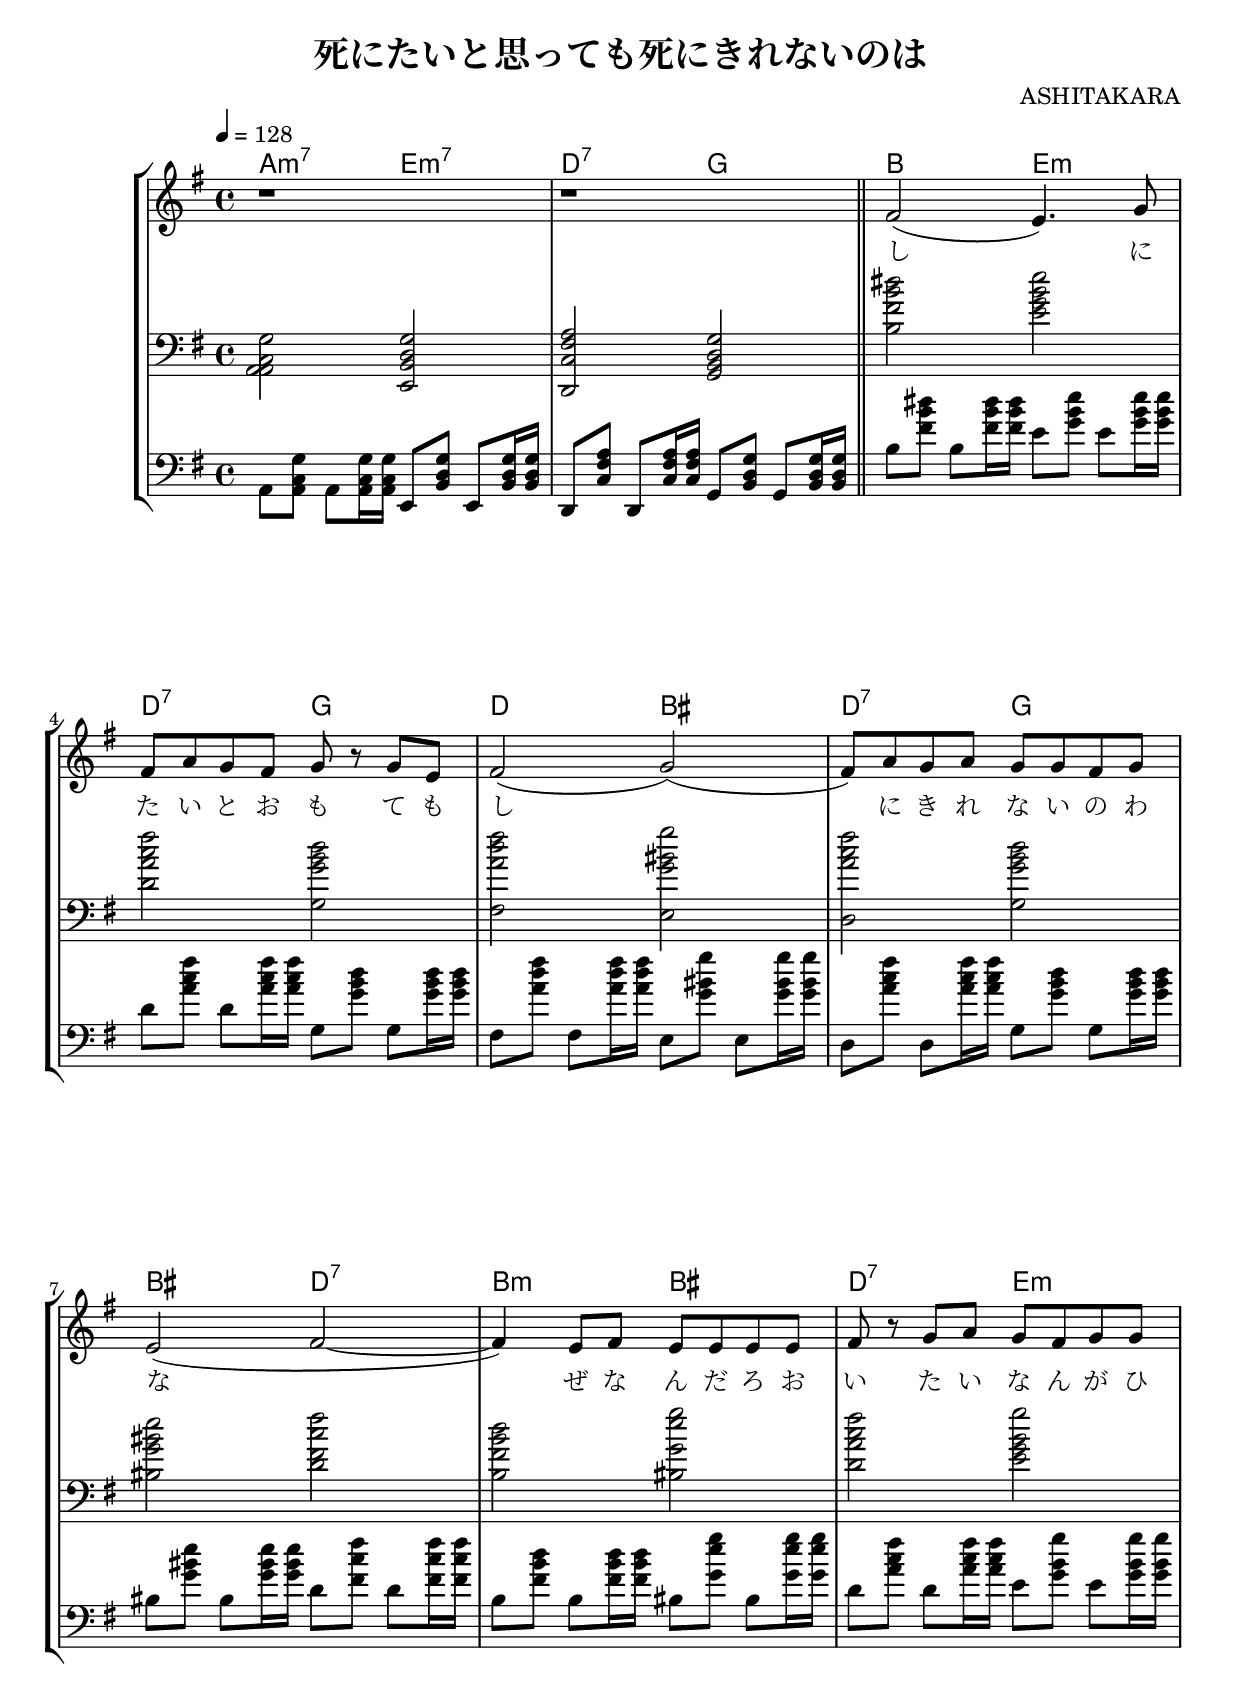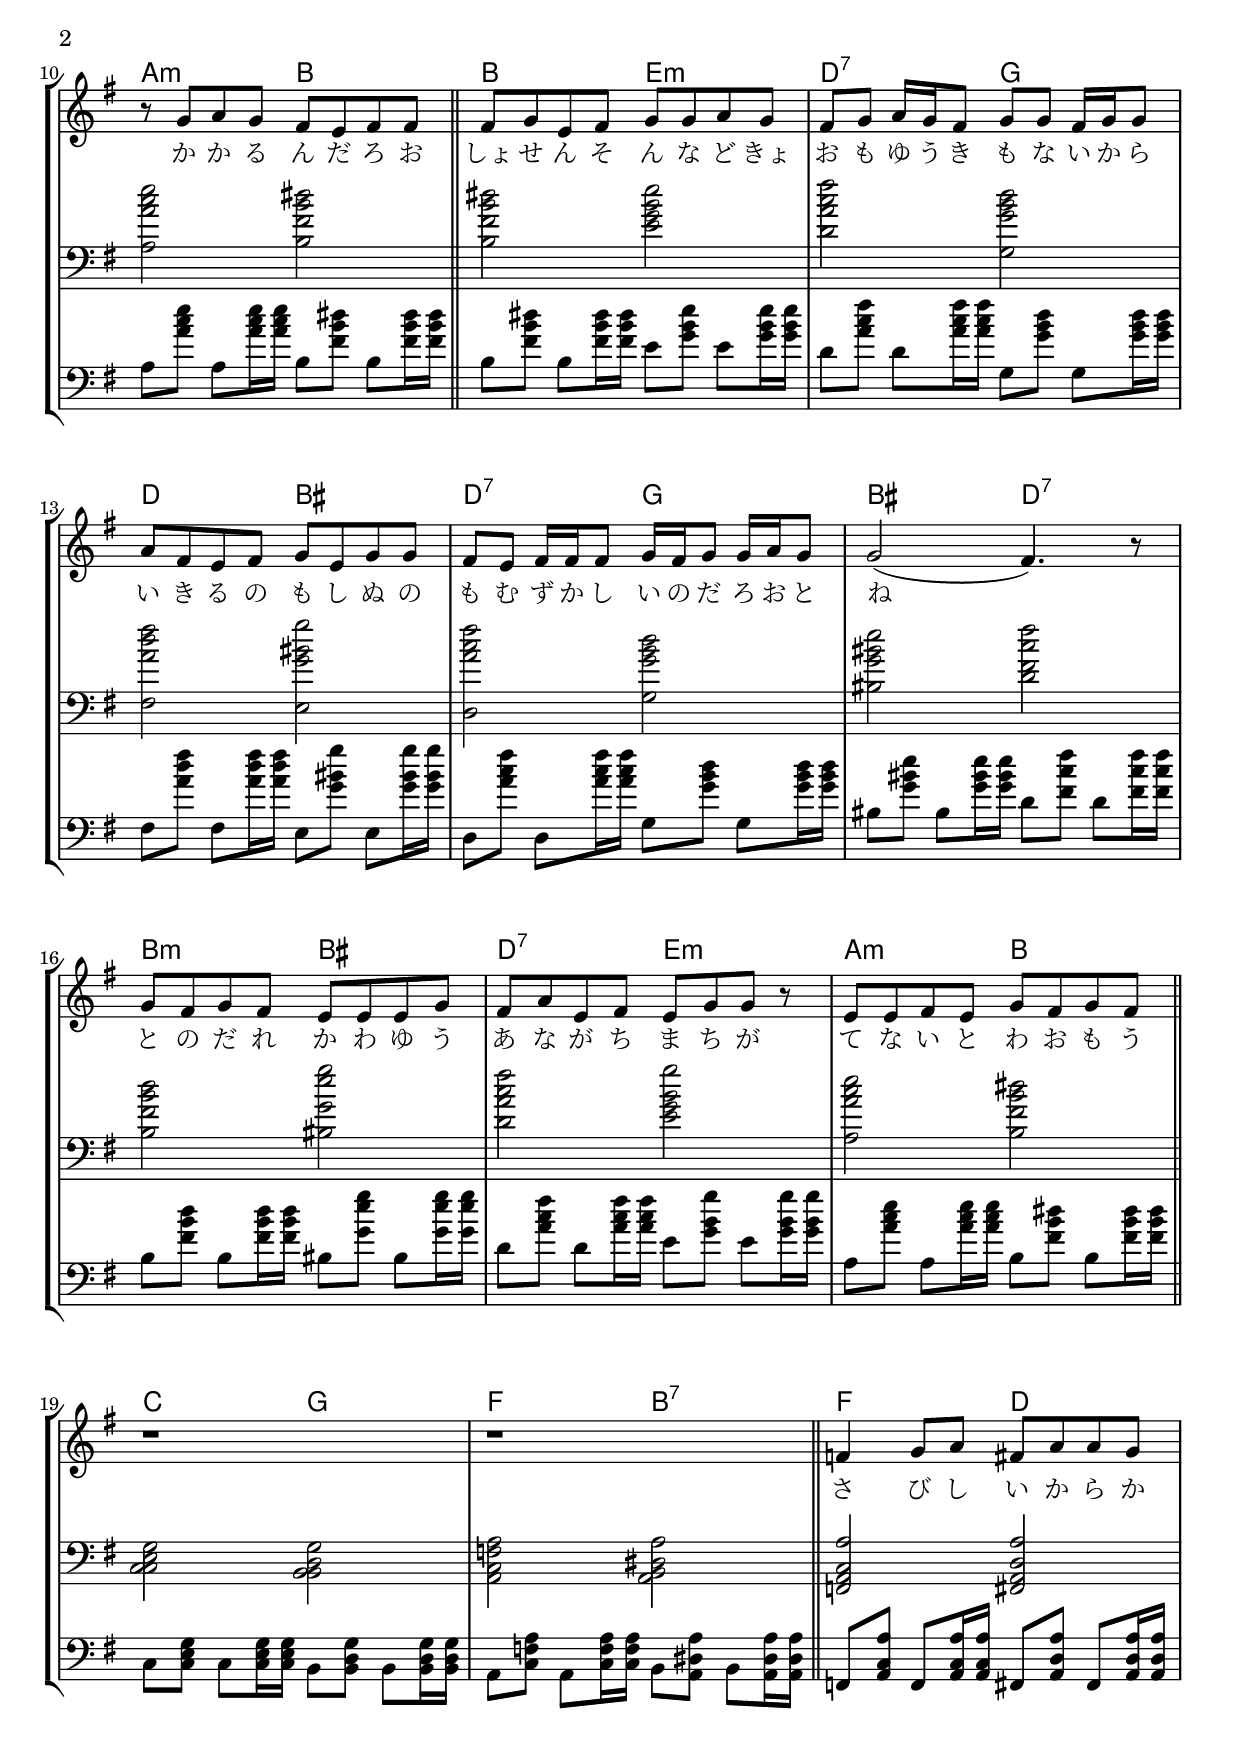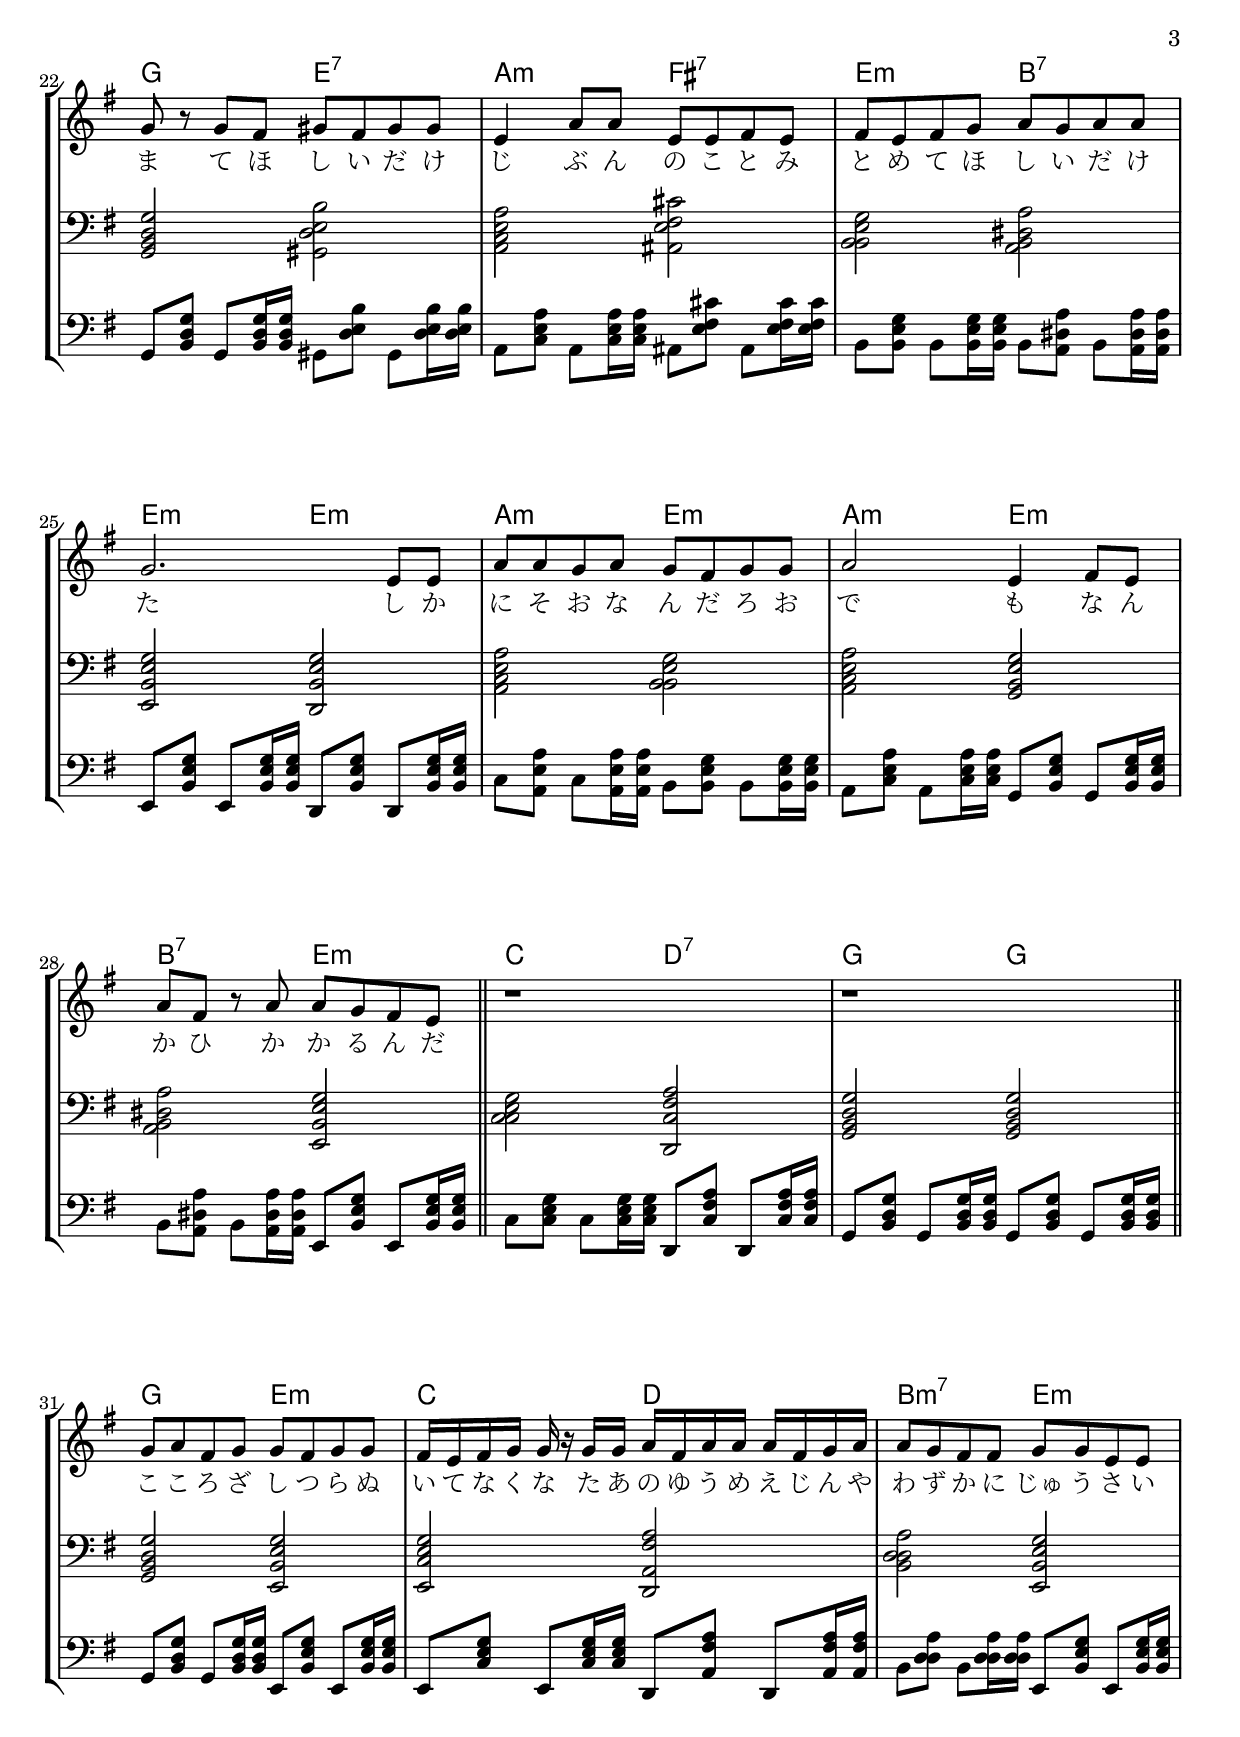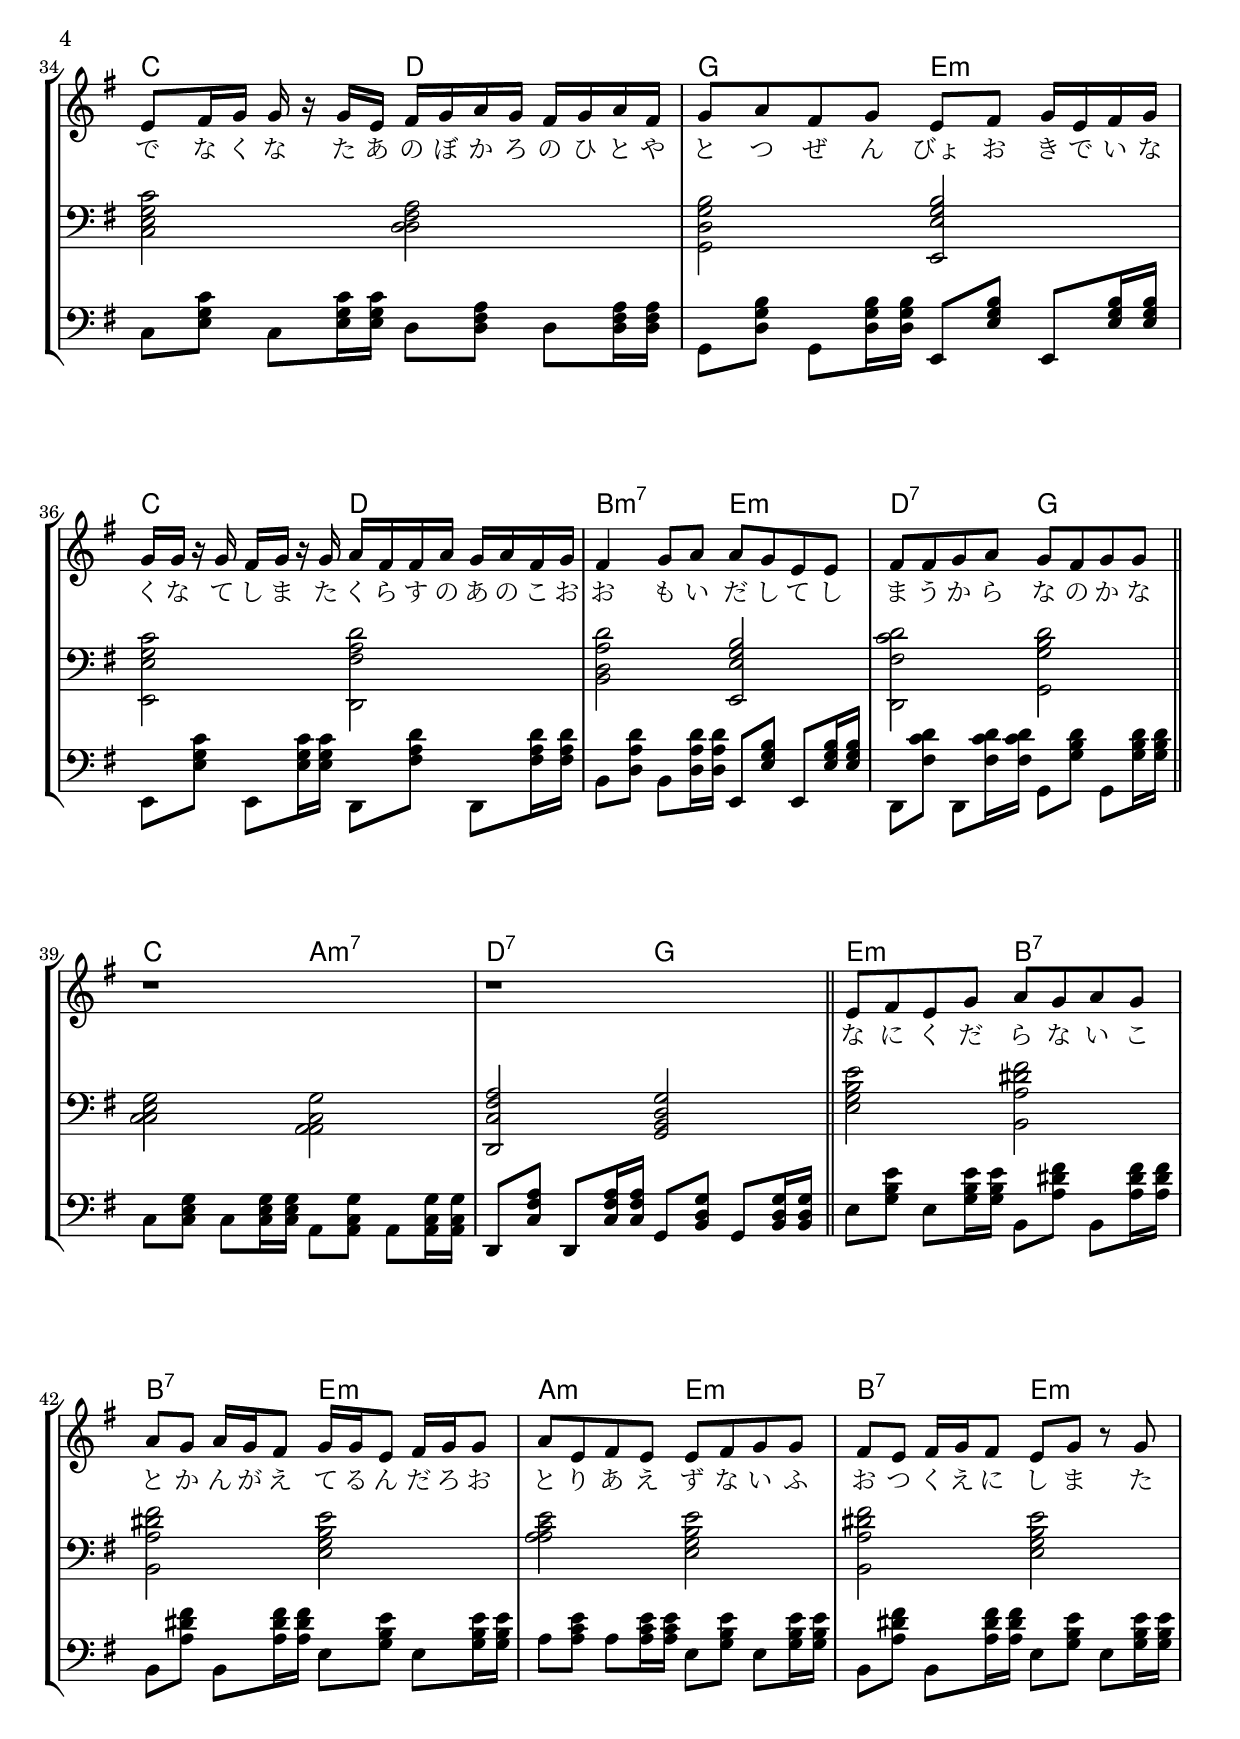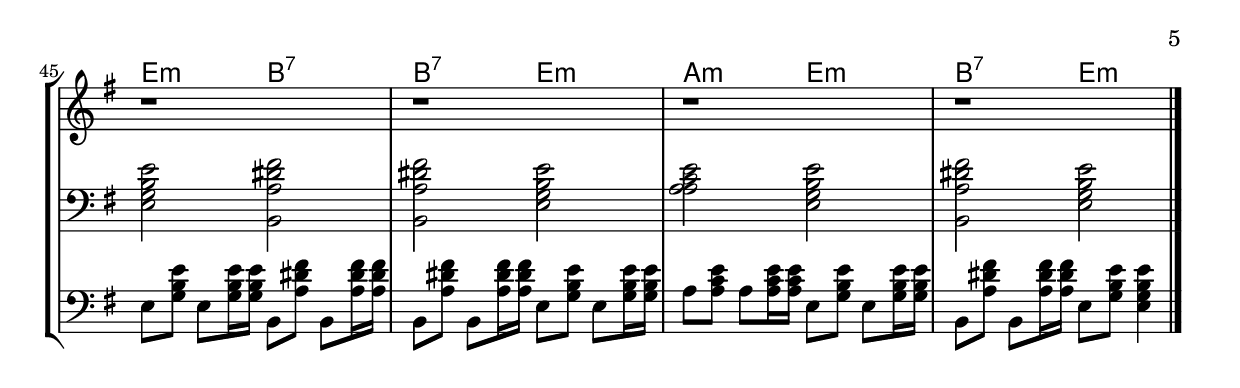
\version "2.12.1"

\header {
	title = \markup {死にたいと思っても死にきれないのは}
	composer = \markup \center-column {ASHITAKARA}
}

harmony = \chordmode {
	a2:min7 e:min7 d:7 g 

	b e:m d:7 g d bis d:7 g bis d:7 b:m bis d:7 e:m a:m b 

	b e:m d:7 g d bis d:7 g bis d:7 b:m bis d:7 e:m a:m b 

	c g f b:7 

	f d g e:7 a:m fis:7 e:m b:7 e:m e:m a:m e:m a:m e:m b:7 e:m 

	c d:7 g g 

	g e:m c d b:min7 e:m c d g e:m c d b:min7 e:m d:7 g 

	c a:min7 d:7 g 

	e:m b:7 b:7 e:m a:m e:m b:7 e:m e:m b:7 b:7 e:m a:m e:m b:7 e:m 
}

melody = {
	\key g \major
	\tempo 4 = 128
	r1 | r1   
	\set Staff.midiInstrument = #"mmi0.34"
	 fis'2  (e'4.)  g'8 
	fis'8  a'8  g'8  fis'8  g'8  r8  g'8  e'8 
	fis'2  (g'2) 
	(fis'8)  a'8  g'8  a'8  g'8  g'8  fis'8  g'8 
	e'2  (fis'2~ 
	fis'4)  e'8  fis'8  e'8  e'8  e'8  e'8 
	fis'8  r8  g'8  a'8  g'8  fis'8  g'8  g'8 
	r8  g'8  a'8  g'8  fis'8  e'8  fis'8  fis'8
	\set Staff.midiInstrument = #"mmi0.34"
	 fis'8  g'8  e'8  fis'8  g'8  g'8  a'8  g'8 
	fis'8  g'8  a'16  g'16  fis'8  g'8  g'8  fis'16  g'16  g'8 
	a'8  fis'8  e'8  fis'8  g'8  e'8  g'8  g'8 
	fis'8  e'8  fis'16  fis'16  fis'8  g'16  fis'16  g'8  g'16  a'16  g'8 
	g'2  (fis'4.)  r8 
	g'8  fis'8  g'8  fis'8  e'8  e'8  e'8  g'8 
	fis'8  a'8  e'8  fis'8  e'8  g'8  g'8  r8 
	e'8  e'8  fis'8  e'8  g'8  fis'8  g'8  fis'8
	r1 | r1   
	\set Staff.midiInstrument = #"mmi0.34"
	 f'4  g'8  a'8  fis'8  a'8  a'8  g'8 
	g'8  r8  g'8  fis'8  gis'8  fis'8  gis'8  gis'8 
	e'4  a'8  a'8  e'8  e'8  fis'8  e'8 
	fis'8  e'8  fis'8  g'8  a'8  g'8  a'8  a'8 
	g'2.  e'8  e'8 
	a'8  a'8  g'8  a'8  g'8  fis'8  g'8  g'8 
	a'2  e'4  fis'8  e'8 
	a'8  fis'8  r8  a'8  a'8  g'8  fis'8  e'8
	r1 | r1   
	\set Staff.midiInstrument = #"mmi0.34"
	 g'8  a'8  fis'8  g'8  g'8  fis'8  g'8  g'8 
	fis'16  e'16  fis'16  g'16  g'16  r16  g'16  g'16  a'16  fis'16  a'16  a'16  a'16  fis'16  g'16  a'16 
	a'8  g'8  fis'8  fis'8  g'8  g'8  e'8  e'8 
	e'8  fis'16  g'16  g'16  r16  g'16  e'16  fis'16  g'16  a'16  g'16  fis'16  g'16  a'16  fis'16 
	g'8  a'8  fis'8  g'8  e'8  fis'8  g'16  e'16  fis'16  g'16 
	g'16  g'16  r16  g'16  fis'16  g'16  r16  g'16  a'16  fis'16  fis'16  a'16  g'16  a'16  fis'16  g'16 
	fis'4  g'8  a'8  a'8  g'8  e'8  e'8 
	fis'8  fis'8  g'8  a'8  g'8  fis'8  g'8  g'8
	r1 | r1   
	\set Staff.midiInstrument = #"mmi0.34"
	 e'8  fis'8  e'8  g'8  a'8  g'8  a'8  g'8 
	a'8  g'8  a'16  g'16  fis'8  g'16  g'16  e'8  fis'16  g'16  g'8 
	a'8  e'8  fis'8  e'8  e'8  fis'8  g'8  g'8 
	fis'8  e'8  fis'16  g'16  fis'8  e'8  g'8  r8  g'8
	r1 r1 r1 r1 	\bar "|."
}

words = \lyricmode {
	
	し  に  た  い  と  お  も  て  も  し  に  き  れ  な  い  の  わ  な  ぜ  な  ん  だ  ろ  お  い  た  い  な  ん  が  ひ  か  か  る  ん  だ  ろ  お  
	しょ  せ  ん  そ  ん  な  ど  きょ  お  も  ゆ  う  き  も  な  い  か  ら  い  き  る  の  も  し  ぬ  の  も  む  ず  か  し  い  の  だ  ろ  お  と  ね  と  の  だ  れ  か  わ  ゆ  う  あ  な  が  ち  ま  ち  が  て  な  い  と  わ  お  も  う  
	
	さ  び  し  い  か  ら  か  ま  て  ほ  し  い  だ  け  じ  ぶ  ん  の  こ  と  み  と  め  て  ほ  し  い  だ  け  た  し  か  に  そ  お  な  ん  だ  ろ  お  で  も  な  ん  か  ひ  か  か  る  ん  だ  
	
	こ  こ  ろ  ざ  し  つ  ら  ぬ  い  て  な  く  な  た  あ  の  ゆ  う  め  え  じ  ん  や  わ  ず  か  に  じゅ  う  さ  い  で  な  く  な  た  あ  の  ぼ  か  ろ  の  ひ  と  や  と  つ  ぜ  ん  びょ  お  き  で  い  な  く  な  て  し  ま  た  く  ら  す  の  あ  の  こ  お  お  も  い  だ  し  て  し  ま  う  か  ら  な  の  か  な  
	
	な  に  く  だ  ら  な  い  こ  と  か  ん  が  え  て  る  ん  だ  ろ  お  と  り  あ  え  ず  な  い  ふ  お  つ  く  え  に  し  ま  た  
}

tempochange = {
	\tempo 4 = 128
	r1 | r1 \bar "||"
	\tempo 4 = 128
	r1 | r1 | r1 | r1 | r1 | r1 | r1 | r1 \bar "||"
	\tempo 4 = 128
	r1 | r1 | r1 | r1 | r1 | r1 | r1 | r1 \bar "||"
	\tempo 4 = 128
	r1 | r1 \bar "||"
	\tempo 4 = 128
	r1 | r1 | r1 | r1 | r1 | r1 | r1 | r1 \bar "||"
	\tempo 4 = 128
	r1 | r1 \bar "||"
	\tempo 4 = 128
	r1 | r1 | r1 | r1 | r1 | r1 | r1 | r1 \bar "||"
	\tempo 4 = 128
	r1 | r1 \bar "||"
	\tempo 4 = 128
	r1 | r1 | r1 | r1 | r1 | r1 | r1 | r1 \bar "|."
}

mainacc = {
	\clef bass
	\set Staff.midiInstrument = #"Alto Sax"
	\key g \major
	\tempo 4 = 128
	<a, a, c g>2
	<e, b, d g>2
	<d, c fis a>2
	<g, b, d g>2
	\bar "||"

	\set Staff.midiInstrument = #"Alto Sax"
	<b fis' b' dis''>2
	<e' g' b' e''>2
	<d' a' c'' fis''>2
	<g g' b' d''>2
	<fis a' d'' fis''>2
	<e g' bis' g''>2
	<d a' c'' fis''>2
	<g g' b' d''>2
	<bis g' bis' e''>2
	<d' fis' c'' fis''>2
	<b fis' b' d''>2
	<bis g' e'' g''>2
	<d' a' c'' fis''>2
	<e' g' b' g''>2
	<a a' c'' e''>2
	<b fis' b' dis''>2
	\bar "||"

	\set Staff.midiInstrument = #"Alto Sax"
	<b fis' b' dis''>2
	<e' g' b' e''>2
	<d' a' c'' fis''>2
	<g g' b' d''>2
	<fis a' d'' fis''>2
	<e g' bis' g''>2
	<d a' c'' fis''>2
	<g g' b' d''>2
	<bis g' bis' e''>2
	<d' fis' c'' fis''>2
	<b fis' b' d''>2
	<bis g' e'' g''>2
	<d' a' c'' fis''>2
	<e' g' b' g''>2
	<a a' c'' e''>2
	<b fis' b' dis''>2
	\bar "||"

	\set Staff.midiInstrument = #"Alto Sax"
	<c c e g>2
	<b, b, d g>2
	<a, c f a>2
	<b, a, dis a>2
	\bar "||"

	\set Staff.midiInstrument = #"Alto Sax"
	<f, a, c a>2
	<fis, a, d a>2
	<g, b, d g>2
	<gis, d e b>2
	<a, c e a>2
	<ais, e fis cis'>2
	<b, b, e g>2
	<b, a, dis a>2
	<e, b, e g>2
	<d, b, e g>2
	<c a, e a>2
	<b, b, e g>2
	<a, c e a>2
	<g, b, e g>2
	<b, a, dis a>2
	<e, b, e g>2
	\bar "||"

	\set Staff.midiInstrument = #"Alto Sax"
	<c c e g>2
	<d, c fis a>2
	<g, b, d g>2
	<g, b, d g>2
	\bar "||"

	\set Staff.midiInstrument = #"Acoustic Guitar (nylon)"
	<g, b, d g>2
	<e, b, e g>2
	<e, c e g>2
	<d, a, fis a>2
	<b, d d a>2
	<e, b, e g>2
	<c e g c'>2
	<d d fis a>2
	<g, d g b>2
	<e, e g b>2
	<e, e g c'>2
	<d, fis a d'>2
	<b, d a d'>2
	<e, e g b>2
	<d, fis c' d'>2
	<g, g b d'>2
	\bar "||"

	\set Staff.midiInstrument = #"Telephone Ring"
	<c c e g>2
	<a, a, c g>2
	<d, c fis a>2
	<g, b, d g>2
	\bar "||"

	\set Staff.midiInstrument = #"Alto Sax"
	<e g b e'>2
	<b, a dis' fis'>2
	<b, a dis' fis'>2
	<e g b e'>2
	<a a c' e'>2
	<e g b e'>2
	<b, a dis' fis'>2
	<e g b e'>2
	<e g b e'>2
	<b, a dis' fis'>2
	<b, a dis' fis'>2
	<e g b e'>2
	<a a c' e'>2
	<e g b e'>2
	<b, a dis' fis'>2
	<e g b e'>2
	\bar "|."
}

subacc = {
	\clef bass
	\set Staff.midiInstrument = #"Tinkle Bell"
	\key g \major
	\tempo 4 = 128
	a,8 <a, c g> a, <a, c g>16 <a, c g>
	e,8 <b, d g> e, <b, d g>16 <b, d g>
	d,8 <c fis a> d, <c fis a>16 <c fis a>
	g,8 <b, d g> g, <b, d g>16 <b, d g>
	\bar "||"

	\set Staff.midiInstrument = #"Tinkle Bell"
	b8 <fis' b' dis''> b <fis' b' dis''>16 <fis' b' dis''>
	e'8 <g' b' e''> e' <g' b' e''>16 <g' b' e''>
	d'8 <a' c'' fis''> d' <a' c'' fis''>16 <a' c'' fis''>
	g8 <g' b' d''> g <g' b' d''>16 <g' b' d''>
	fis8 <a' d'' fis''> fis <a' d'' fis''>16 <a' d'' fis''>
	e8 <g' bis' g''> e <g' bis' g''>16 <g' bis' g''>
	d8 <a' c'' fis''> d <a' c'' fis''>16 <a' c'' fis''>
	g8 <g' b' d''> g <g' b' d''>16 <g' b' d''>
	bis8 <g' bis' e''> bis <g' bis' e''>16 <g' bis' e''>
	d'8 <fis' c'' fis''> d' <fis' c'' fis''>16 <fis' c'' fis''>
	b8 <fis' b' d''> b <fis' b' d''>16 <fis' b' d''>
	bis8 <g' e'' g''> bis <g' e'' g''>16 <g' e'' g''>
	d'8 <a' c'' fis''> d' <a' c'' fis''>16 <a' c'' fis''>
	e'8 <g' b' g''> e' <g' b' g''>16 <g' b' g''>
	a8 <a' c'' e''> a <a' c'' e''>16 <a' c'' e''>
	b8 <fis' b' dis''> b <fis' b' dis''>16 <fis' b' dis''>
	\bar "||"

	\set Staff.midiInstrument = #"Tinkle Bell"
	b8 <fis' b' dis''> b <fis' b' dis''>16 <fis' b' dis''>
	e'8 <g' b' e''> e' <g' b' e''>16 <g' b' e''>
	d'8 <a' c'' fis''> d' <a' c'' fis''>16 <a' c'' fis''>
	g8 <g' b' d''> g <g' b' d''>16 <g' b' d''>
	fis8 <a' d'' fis''> fis <a' d'' fis''>16 <a' d'' fis''>
	e8 <g' bis' g''> e <g' bis' g''>16 <g' bis' g''>
	d8 <a' c'' fis''> d <a' c'' fis''>16 <a' c'' fis''>
	g8 <g' b' d''> g <g' b' d''>16 <g' b' d''>
	bis8 <g' bis' e''> bis <g' bis' e''>16 <g' bis' e''>
	d'8 <fis' c'' fis''> d' <fis' c'' fis''>16 <fis' c'' fis''>
	b8 <fis' b' d''> b <fis' b' d''>16 <fis' b' d''>
	bis8 <g' e'' g''> bis <g' e'' g''>16 <g' e'' g''>
	d'8 <a' c'' fis''> d' <a' c'' fis''>16 <a' c'' fis''>
	e'8 <g' b' g''> e' <g' b' g''>16 <g' b' g''>
	a8 <a' c'' e''> a <a' c'' e''>16 <a' c'' e''>
	b8 <fis' b' dis''> b <fis' b' dis''>16 <fis' b' dis''>
	\bar "||"

	\set Staff.midiInstrument = #"Tinkle Bell"
	c8 <c e g> c <c e g>16 <c e g>
	b,8 <b, d g> b, <b, d g>16 <b, d g>
	a,8 <c f a> a, <c f a>16 <c f a>
	b,8 <a, dis a> b, <a, dis a>16 <a, dis a>
	\bar "||"

	\set Staff.midiInstrument = #"Tinkle Bell"
	f,8 <a, c a> f, <a, c a>16 <a, c a>
	fis,8 <a, d a> fis, <a, d a>16 <a, d a>
	g,8 <b, d g> g, <b, d g>16 <b, d g>
	gis,8 <d e b> gis, <d e b>16 <d e b>
	a,8 <c e a> a, <c e a>16 <c e a>
	ais,8 <e fis cis'> ais, <e fis cis'>16 <e fis cis'>
	b,8 <b, e g> b, <b, e g>16 <b, e g>
	b,8 <a, dis a> b, <a, dis a>16 <a, dis a>
	e,8 <b, e g> e, <b, e g>16 <b, e g>
	d,8 <b, e g> d, <b, e g>16 <b, e g>
	c8 <a, e a> c <a, e a>16 <a, e a>
	b,8 <b, e g> b, <b, e g>16 <b, e g>
	a,8 <c e a> a, <c e a>16 <c e a>
	g,8 <b, e g> g, <b, e g>16 <b, e g>
	b,8 <a, dis a> b, <a, dis a>16 <a, dis a>
	e,8 <b, e g> e, <b, e g>16 <b, e g>
	\bar "||"

	\set Staff.midiInstrument = #"Tinkle Bell"
	c8 <c e g> c <c e g>16 <c e g>
	d,8 <c fis a> d, <c fis a>16 <c fis a>
	g,8 <b, d g> g, <b, d g>16 <b, d g>
	g,8 <b, d g> g, <b, d g>16 <b, d g>
	\bar "||"

	\set Staff.midiInstrument = #"Tinkle Bell"
	g,8 <b, d g> g, <b, d g>16 <b, d g>
	e,8 <b, e g> e, <b, e g>16 <b, e g>
	e,8 <c e g> e, <c e g>16 <c e g>
	d,8 <a, fis a> d, <a, fis a>16 <a, fis a>
	b,8 <d d a> b, <d d a>16 <d d a>
	e,8 <b, e g> e, <b, e g>16 <b, e g>
	c8 <e g c'> c <e g c'>16 <e g c'>
	d8 <d fis a> d <d fis a>16 <d fis a>
	g,8 <d g b> g, <d g b>16 <d g b>
	e,8 <e g b> e, <e g b>16 <e g b>
	e,8 <e g c'> e, <e g c'>16 <e g c'>
	d,8 <fis a d'> d, <fis a d'>16 <fis a d'>
	b,8 <d a d'> b, <d a d'>16 <d a d'>
	e,8 <e g b> e, <e g b>16 <e g b>
	d,8 <fis c' d'> d, <fis c' d'>16 <fis c' d'>
	g,8 <g b d'> g, <g b d'>16 <g b d'>
	\bar "||"

	\set Staff.midiInstrument = #"Tinkle Bell"
	c8 <c e g> c <c e g>16 <c e g>
	a,8 <a, c g> a, <a, c g>16 <a, c g>
	d,8 <c fis a> d, <c fis a>16 <c fis a>
	g,8 <b, d g> g, <b, d g>16 <b, d g>
	\bar "||"

	\set Staff.midiInstrument = #"Tinkle Bell"
	e8 <g b e'> e <g b e'>16 <g b e'>
	b,8 <a dis' fis'> b, <a dis' fis'>16 <a dis' fis'>
	b,8 <a dis' fis'> b, <a dis' fis'>16 <a dis' fis'>
	e8 <g b e'> e <g b e'>16 <g b e'>
	a8 <a c' e'> a <a c' e'>16 <a c' e'>
	e8 <g b e'> e <g b e'>16 <g b e'>
	b,8 <a dis' fis'> b, <a dis' fis'>16 <a dis' fis'>
	e8 <g b e'> e <g b e'>16 <g b e'>
	e8 <g b e'> e <g b e'>16 <g b e'>
	b,8 <a dis' fis'> b, <a dis' fis'>16 <a dis' fis'>
	b,8 <a dis' fis'> b, <a dis' fis'>16 <a dis' fis'>
	e8 <g b e'> e <g b e'>16 <g b e'>
	a8 <a c' e'> a <a c' e'>16 <a c' e'>
	e8 <g b e'> e <g b e'>16 <g b e'>
	b,8 <a dis' fis'> b, <a dis' fis'>16 <a dis' fis'>
	e8 <g b e'>8 <e g b e'>4
	\bar "|."
}

percA = {
	\drummode {
	r1  |r2. hho4  \bar "||"
	r1  |r2. hho4  |r1  |r2. hho4  |r1  |r2. hho4  |r1  |r2. hho4  \bar "||"
	r1  |r2. hho4  |r1  |r2. hho4  |r1  |r2. hho4  |r1  |r2. hho4  \bar "||"
	r4 hh4 hh4 hh4  |hh4 hh4 hh4 hh4  \bar "||"
	r1  |r2. hho4  |r1  |r2. hho4  |r1  |r2. hho4  |r1  |r2. hho4  \bar "||"
	cymr4 cymr4 cymr4 cymr4  |cymr4 cymr8 cymr16 cymr16 cymr4 cymr4  \bar "||"
	r1  |r2. hho4  |r1  |r2. hho4  |r1  |r2. hho4  |r1  |r2. hho4  \bar "||"
	r1  |hh4 hh4 hh2  \bar "||"
	r1  |r2. hho4  |r1  |r2. hho4  |r1  |r2. hho4  |r1  |r2. hho4  \bar "|."
	}
}

percB = {
	\drummode {
	r16 hhp16 hhp8 hhp16 hhp8 hhp2 r16  |r16 hhp16 hhp8 hhp16 hhp8 hhp2 hhp16  \bar "||"
	r16 hhp16 hhp8 hhp16 hhp8 hhp2 r16  |r16 hhp16 hhp8 hhp16 hhp8 hhp2 r16  |r16 hhp16 hhp8 hhp16 hhp8 hhp2 r16  |r16 hhp16 hhp8 hhp16 hhp8 hhp2 r16  |r16 hhp16 hhp8 hhp16 hhp8 hhp2 r16  |r16 hhp16 hhp8 hhp16 hhp8 hhp2 r16  |r16 hhp16 hhp8 hhp16 hhp8 hhp2 r16  |r16 hhp16 hhp8 hhp16 hhp8 hhp2 hhp16  \bar "||"
	r16 hhp16 hhp8 hhp16 hhp8 hhp2 r16  |r16 hhp16 hhp8 hhp16 hhp8 hhp2 r16  |r16 hhp16 hhp8 hhp16 hhp8 hhp2 r16  |r16 hhp16 hhp8 hhp16 hhp8 hhp2 r16  |r16 hhp16 hhp8 hhp16 hhp8 hhp2 r16  |r16 hhp16 hhp8 hhp16 hhp8 hhp2 r16  |r16 hhp16 hhp8 hhp16 hhp8 hhp2 r16  |r16 hhp16 hhp8 hhp16 hhp8 hhp2 hhp16  \bar "||"
	r8 hhp4 hhp4 hhp4 hhp8  |r8 hhp4 hhp2 r8  \bar "||"
	r16 hhp16 hhp8 hhp16 hhp8 hhp2 r16  |r16 hhp16 hhp8 hhp16 hhp8 hhp2 r16  |r16 hhp16 hhp8 hhp16 hhp8 hhp2 r16  |r16 hhp16 hhp8 hhp16 hhp8 hhp2 r16  |r16 hhp16 hhp8 hhp16 hhp8 hhp2 r16  |r16 hhp16 hhp8 hhp16 hhp8 hhp2 r16  |r16 hhp16 hhp8 hhp16 hhp8 hhp2 r16  |r16 hhp16 hhp8 hhp16 hhp8 hhp2 hhp16  \bar "||"
	r2 sn2  |r2 sn2  \bar "||"
	r16 hhp16 hhp8 hhp16 hhp8 hhp2 r16  |r16 hhp16 hhp8 hhp16 hhp8 hhp2 r16  |r16 hhp16 hhp8 hhp16 hhp8 hhp2 r16  |r16 hhp16 hhp8 hhp16 hhp8 hhp2 r16  |r16 hhp16 hhp8 hhp16 hhp8 hhp2 r16  |r16 hhp16 hhp8 hhp16 hhp8 hhp2 r16  |r16 hhp16 hhp8 hhp16 hhp8 hhp2 r16  |r16 hhp16 hhp8 hhp16 hhp8 hhp2 hhp16  \bar "||"
	sn4 sn4 sn4 sn4  |r4 sn4 r16 sn16 sn16 sn16 sn16 sn16 sn16 sn16  \bar "||"
	r16 hhp16 hhp8 hhp16 hhp8 hhp2 r16  |r16 hhp16 hhp8 hhp16 hhp8 hhp2 r16  |r16 hhp16 hhp8 hhp16 hhp8 hhp2 r16  |r16 hhp16 hhp8 hhp16 hhp8 hhp2 r16  |r16 hhp16 hhp8 hhp16 hhp8 hhp2 r16  |r16 hhp16 hhp8 hhp16 hhp8 hhp2 r16  |r16 hhp16 hhp8 hhp16 hhp8 hhp2 r16  |r16 hhp16 hhp8 hhp16 hhp8 hhp2 hhp16  \bar "|."
	}
}

percC = {
	\drummode {
	hh8. hh8. hh2 r8  |hh8. hh8. hh4 hh4 hh8  \bar "||"
	hh8. hh8. hh2 r8  |hh8. hh8. hh2 hh8  |hh8. hh8. hh2 r8  |hh8. hh8. hh2 hh8  |hh8. hh8. hh2 r8  |hh8. hh8. hh2 hh8  |hh8. hh8. hh2 r8  |hh8. hh8. hh4 hh4 hh8  \bar "||"
	hh8. hh8. hh2 r8  |hh8. hh8. hh2 hh8  |hh8. hh8. hh2 r8  |hh8. hh8. hh2 hh8  |hh8. hh8. hh2 r8  |hh8. hh8. hh2 hh8  |hh8. hh8. hh2 r8  |hh8. hh8. hh4 hh4 hh8  \bar "||"
	r4 sn2 sn4  |r4 sn4 r16 sn16 sn8. sn16 sn16 sn16  \bar "||"
	hh8. hh8. hh2 r8  |hh8. hh8. hh2 hh8  |hh8. hh8. hh2 r8  |hh8. hh8. hh2 hh8  |hh8. hh8. hh2 r8  |hh8. hh8. hh2 hh8  |hh8. hh8. hh2 r8  |hh8. hh8. hh4 hh4 hh8  \bar "||"
	bd2. r8 bd8  |bd2 r8 bd4.  \bar "||"
	hh8. hh8. hh2 r8  |hh8. hh8. hh2 hh8  |hh8. hh8. hh2 r8  |hh8. hh8. hh2 hh8  |hh8. hh8. hh2 r8  |hh8. hh8. hh2 hh8  |hh8. hh8. hh2 r8  |hh8. hh8. hh4 hh4 hh8  \bar "||"
	bd16 bd16 bd16 bd16 bd16 bd16 bd16 bd16 bd16 bd16 bd16 bd16 bd16 bd16 bd16 bd16  |bd8 bd8 bd8 bd8 bd8 bd8 bd8 bd8  \bar "||"
	hh8. hh8. hh2 r8  |hh8. hh8. hh2 hh8  |hh8. hh8. hh2 r8  |hh8. hh8. hh2 hh8  |hh8. hh8. hh2 r8  |hh8. hh8. hh2 hh8  |hh8. hh8. hh2 r8  |hh8. hh8. hh4 hh4 hh8  \bar "|."
	}
}

percD = {
	\drummode {
	r2 ss2  |r2 ss2  \bar "||"
	r2 ss2  |r2 ss2  |r2 ss2  |r2 ss2  |r2 ss2  |r2 ss2  |r2 ss2  |r2 ss2  \bar "||"
	r2 ss2  |r2 ss2  |r2 ss2  |r2 ss2  |r2 ss2  |r2 ss2  |r2 ss2  |r2 ss2  \bar "||"
	bd2 bd8 bd16 bd4 r16  |bd4. bd8 bd4 bd4  \bar "||"
	r2 ss2  |r2 ss2  |r2 ss2  |r2 ss2  |r2 ss2  |r2 ss2  |r2 ss2  |r2 ss2  \bar "||"
	r1 |r8. tommh8. tommh2 r8  \bar "||"
	r2 ss2  |r2 ss2  |r2 ss2  |r2 ss2  |r2 ss2  |r2 ss2  |r2 ss2  |r2 ss2  \bar "||"
	r1  |r8 hho4 hho2 r8  \bar "||"
	r2 ss2  |r2 ss2  |r2 ss2  |r2 ss2  |r2 ss2  |r2 ss2  |r2 ss2  |r2 ss2  \bar "|."
	}
}

percE = {
	\drummode {
	bd2 r8 bd4 bd8  |bd4. bd4 bd4.  \bar "||"
	bd2 r8 bd4 bd8  |bd4. bd4 bd4 bd8  |bd2 r8 bd4 bd8  |bd4. bd4 bd4 bd8  |bd2 r8 bd4 bd8  |bd4. bd4 bd4 bd8  |bd2 r8 bd4 bd8  |bd4. bd4 bd4.  \bar "||"
	bd2 r8 bd4 bd8  |bd4. bd4 bd4 bd8  |bd2 r8 bd4 bd8  |bd4. bd4 bd4 bd8  |bd2 r8 bd4 bd8  |bd4. bd4 bd4 bd8  |bd2 r8 bd4 bd8  |bd4. bd4 bd4.  \bar "||"
	cymc1  |r1 \bar "||"
	bd2 r8 bd4 bd8  |bd4. bd4 bd4 bd8  |bd2 r8 bd4 bd8  |bd4. bd4 bd4 bd8  |bd2 r8 bd4 bd8  |bd4. bd4 bd4 bd8  |bd2 r8 bd4 bd8  |bd4. bd4 bd4.  \bar "||"
	r1 |r2. toml8 toml8  \bar "||"
	bd2 r8 bd4 bd8  |bd4. bd4 bd4 bd8  |bd2 r8 bd4 bd8  |bd4. bd4 bd4 bd8  |bd2 r8 bd4 bd8  |bd4. bd4 bd4 bd8  |bd2 r8 bd4 bd8  |bd4. bd4 bd4.  \bar "||"
	cymc4 cymc4 cymc4 cymc4  |r1 \bar "||"
	bd2 r8 bd4 bd8  |bd4. bd4 bd4 bd8  |bd2 r8 bd4 bd8  |bd4. bd4 bd4 bd8  |bd2 r8 bd4 bd8  |bd4. bd4 bd4 bd8  |bd2 r8 bd4 bd8  |bd4. bd4 bd4.  \bar "|."
	}
}

percF = {
	\drummode {
	r1 | r1 \bar "||"
	r1 | r1 | r1 | r1 | r1 | r1 | r1 | r1 \bar "||"
	r1 | r1 | r1 | r1 | r1 | r1 | r1 | r1 \bar "||"
	r1 | r1 \bar "||"
	r1 | r1 | r1 | r1 | r1 | r1 | r1 | r1 \bar "||"
	r1 |hho1  \bar "||"
	r1 | r1 | r1 | r1 | r1 | r1 | r1 | r1 \bar "||"
	r8 tommh2 tommh8. tommh16 tommh8  |r1 \bar "||"
	r1 | r1 | r1 | r1 | r1 | r1 | r1 | r1 \bar "|."
	}
}

percG = {
	\drummode {
	r1 | r1 \bar "||"
	r1 | r1 | r1 | r1 | r1 | r1 | r1 | r1 \bar "||"
	r1 | r1 | r1 | r1 | r1 | r1 | r1 | r1 \bar "||"
	r1 | r1 \bar "||"
	r1 | r1 | r1 | r1 | r1 | r1 | r1 | r1 \bar "||"
	r1 | r1 \bar "||"
	r1 | r1 | r1 | r1 | r1 | r1 | r1 | r1 \bar "||"
	r4. toml16 toml2 toml16  |r1 \bar "||"
	r1 | r1 | r1 | r1 | r1 | r1 | r1 | r1 \bar "|."
	}
}

\score {
	<<
		\new StaffGroup <<
			\new ChordNames {\harmony}
			\new Voice = "melody" {\melody}
			\new Lyrics \lyricsto "melody" \words
			\new Staff = "mainacc" {\mainacc}
			\new Staff = "subacc" {\subacc}
		>>
	>>
	\layout { }
}
